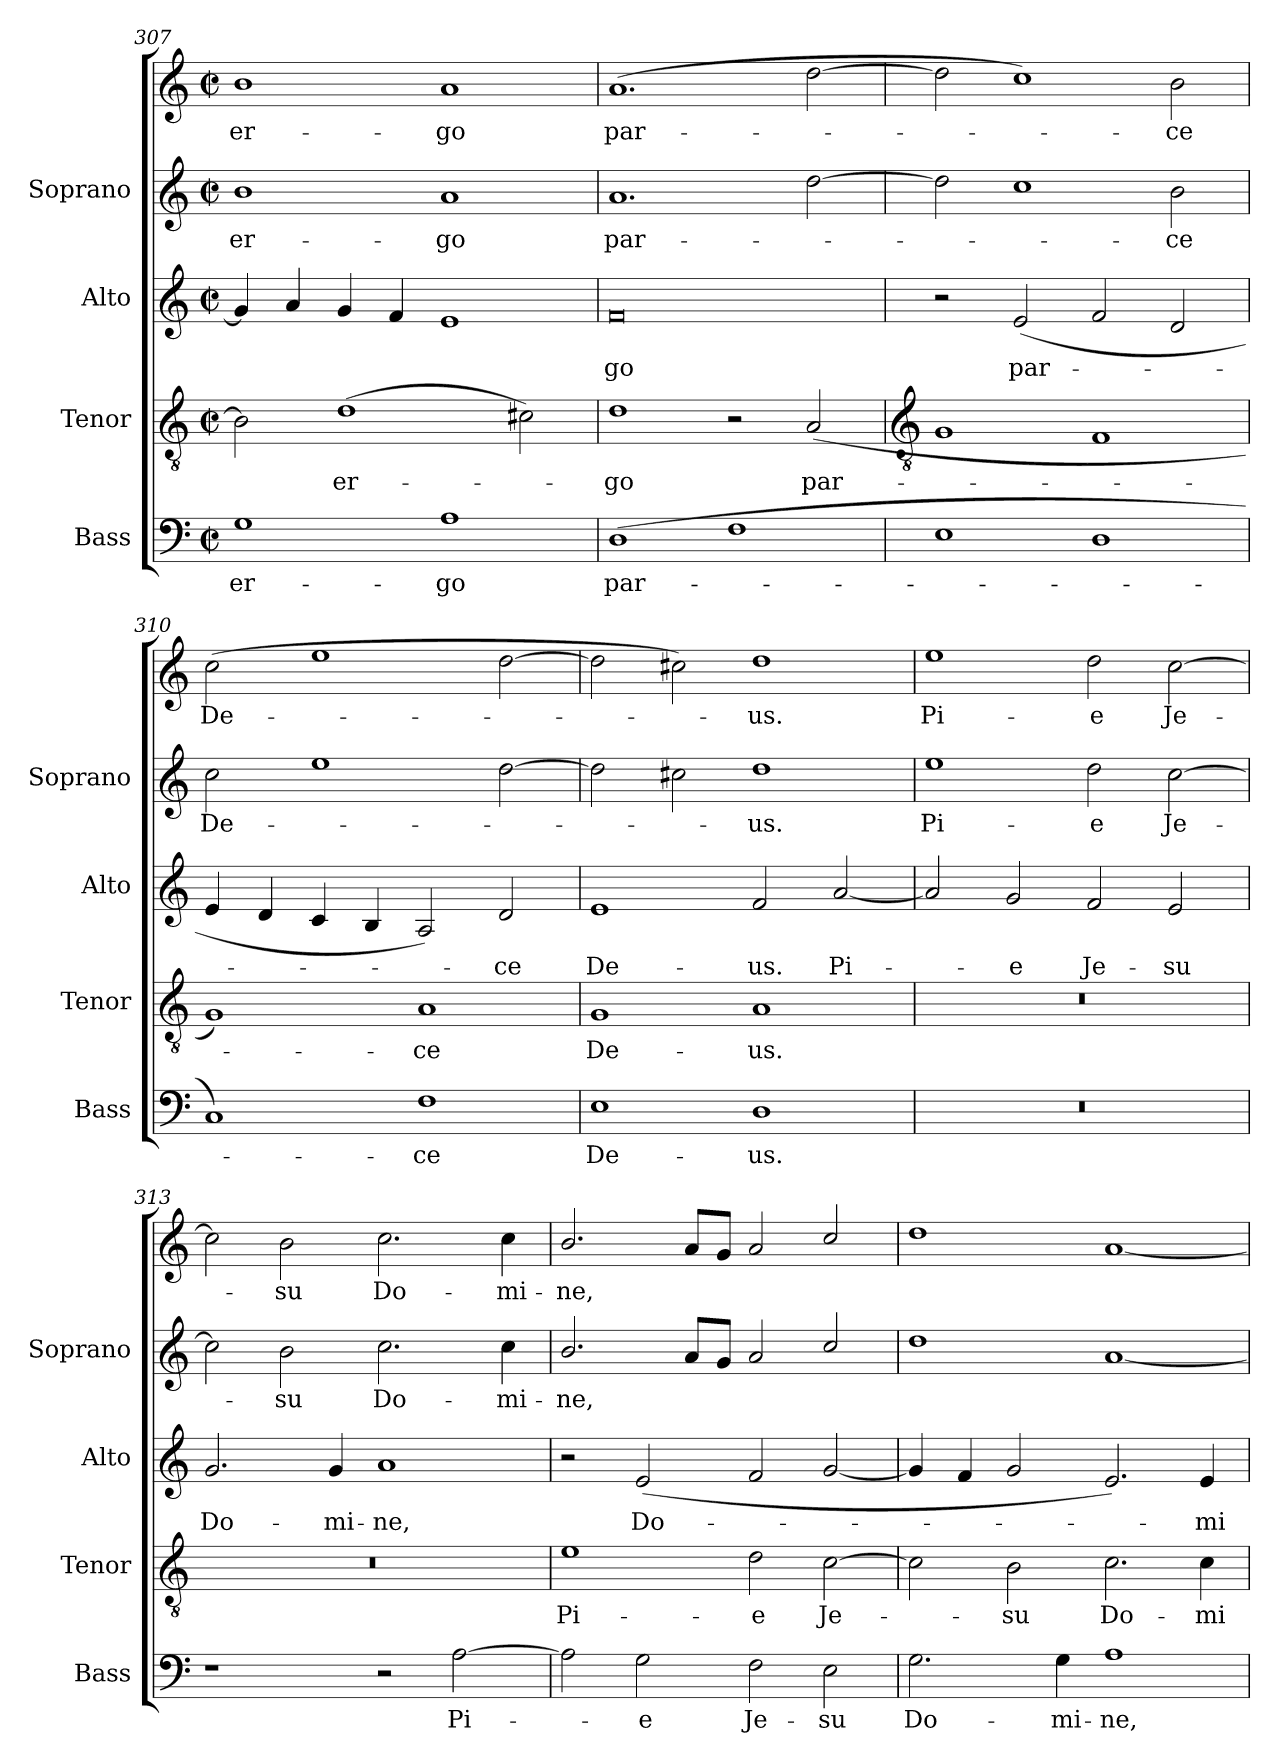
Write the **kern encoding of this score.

**kern	**text	**kern	**text	**kern	**text	**kern	**text	**kern	**text
*part4	*part4	*part3	*part3	*part2	*part2	*part1	*part1	*part1	*part1
*staff5	*staff5	*staff4	*staff4	*staff3	*staff3	*staff2	*staff2	*staff1	*staff1
*I"Bass	*	*I"Tenor	*	*I"Alto	*	*I"Soprano	*	*	*
*I'Bass	*	*I'Tenor	*	*I'Alto	*	*I'Soprano	*	*	*
*clefF4	*	*clefGv2	*	*clefG2	*	*clefG2	*	*clefG2	*
*k[]	*	*k[]	*	*k[]	*	*k[]	*	*k[]	*
*C:	*	*C:	*	*C:	*	*C:	*	*C:	*
*M4/2	*	*M4/2	*	*M4/2	*	*M4/2	*	*M4/2	*
*met(c|)	*	*met(c|)	*	*met(c|)	*	*met(c|)	*	*met(c|)	*
=307	=307	=307	=307	=307	=307	=307	=307	=307	=307
!	!LO:LY:b	!	!	!	!	!	!LO:LY:b	!	!LO:LY:b
1G	er-	2B]	.	4g]	.	1b	er-	1b	er-
.	.	.	.	4a	.	.	.	.	.
!	!	!	!LO:LY:b	!	!	!	!	!	!
.	.	(>1d	er-	4g	.	.	.	.	.
.	.	.	.	4f	.	.	.	.	.
!	!LO:LY:b	!	!	!	!	!	!LO:LY:b	!	!LO:LY:b
1A	-go	.	.	1e	.	1a	-go	1a	-go
.	.	2c#X)	.	.	.	.	.	.	.
=308	=308	=308	=308	=308	=308	=308	=308	=308	=308
!	!LO:LY:b	!	!LO:LY:b	!	!LO:LY:b	!	!LO:LY:b	!	!LO:LY:b
(>1D	par-	1d	go	0f	go	1.a	par-	(>1.a	par-
1F	.	2r	.	.	.	.	.	.	.
!	!	!	!LO:LY:b	!	!	!	!	!	!
.	.	(<2A	par-	.	.	[2dd	.	[2dd	.
!!LO:LB:g=z
=309	=309	=309	=309	=309	=309	=309	=309	=309	=309
*	*	*clefGv2	*	*	*	*	*	*	*
1E	.	1G	.	2r	.	2dd]	.	2dd]	.
!	!	!	!	!	!LO:LY:b	!	!	!	!
.	.	.	.	(<2e	par-	1cc	.	1cc)	.
1D	.	1F	.	2f	.	.	.	.	.
!	!	!	!	!	!	!	!LO:LY:b	!	!LO:LY:b
.	.	.	.	2d	.	2b	ce	2b	ce
=310	=310	=310	=310	=310	=310	=310	=310	=310	=310
!	!	!	!	!	!	!	!LO:LY:b	!	!LO:LY:b
1C)	.	1G)	.	4e	.	2cc	De-	(>2cc	De-
.	.	.	.	4d	.	.	.	.	.
.	.	.	.	4c	.	1ee	.	1ee	.
.	.	.	.	4B	.	.	.	.	.
!	!LO:LY:b	!	!LO:LY:b	!	!	!	!	!	!
1F	ce	1A	ce	2A)	.	.	.	.	.
!	!	!	!	!	!LO:LY:b	!	!	!	!
.	.	.	.	2d	ce	[2dd	.	[2dd	.
=311	=311	=311	=311	=311	=311	=311	=311	=311	=311
!	!LO:LY:b	!	!LO:LY:b	!	!LO:LY:b	!	!	!	!
1E	De-	1G	De-	1e	De-	2dd]	.	2dd]	.
.	.	.	.	.	.	2cc#X	.	2cc#X)	.
!	!LO:LY:b	!	!LO:LY:b	!	!LO:LY:b	!	!LO:LY:b	!	!LO:LY:b
1D	-us.	1A	-us.	2f	-us.	1dd	us.	1dd	us.
!	!	!	!	!	!LO:LY:b	!	!	!	!
.	.	.	.	[2a	Pi-	.	.	.	.
=312	=312	=312	=312	=312	=312	=312	=312	=312	=312
!	!	!	!	!	!	!	!LO:LY:b	!	!LO:LY:b
0r	.	0r	.	2a]	.	1ee	Pi-	1ee	Pi-
!	!	!	!	!	!LO:LY:b	!	!	!	!
.	.	.	.	2g	e	.	.	.	.
!	!	!	!	!	!LO:LY:b	!	!LO:LY:b	!	!LO:LY:b
.	.	.	.	2f	Je-	2dd	-e	2dd	-e
!	!	!	!	!	!LO:LY:b	!	!LO:LY:b	!	!LO:LY:b
.	.	.	.	2e	-su	[2cc	Je-	[2cc	Je-
=313	=313	=313	=313	=313	=313	=313	=313	=313	=313
!	!	!	!	!	!LO:LY:b	!	!	!	!
1r	.	0r	.	2.g	Do-	2cc]	.	2cc]	.
!	!	!	!	!	!	!	!LO:LY:b	!	!LO:LY:b
.	.	.	.	.	.	2b	su	2b	su
!	!	!	!	!	!LO:LY:b	!	!	!	!
.	.	.	.	4g	-mi-	.	.	.	.
!	!	!	!	!	!LO:LY:b	!	!LO:LY:b	!	!LO:LY:b
2r	.	.	.	1a	-ne,	2.cc	Do-	2.cc	Do-
!	!LO:LY:b	!	!	!	!	!	!	!	!
[2A	Pi-	.	.	.	.	.	.	.	.
!	!	!	!	!	!	!	!LO:LY:b	!	!LO:LY:b
.	.	.	.	.	.	4cc	-mi-	4cc	-mi-
=314	=314	=314	=314	=314	=314	=314	=314	=314	=314
!	!	!	!LO:LY:b	!	!	!	!LO:LY:b	!	!LO:LY:b
2A]	.	1e	Pi-	2r	.	2.b/	-ne,	2.b/	-ne,
!	!LO:LY:b	!	!	!	!LO:LY:b	!	!	!	!
2G	e	.	.	(<2e	Do-	.	.	.	.
.	.	.	.	.	.	8aL	.	8aL	.
.	.	.	.	.	.	8gJ	.	8gJ	.
!	!LO:LY:b	!	!LO:LY:b	!	!	!	!	!	!
2F	Je-	2d	-e	2f	.	2a	.	2a	.
!	!LO:LY:b	!	!LO:LY:b	!	!	!	!	!	!
2E	-su	[2c	Je-	[2g	.	2cc/	.	2cc/	.
=315	=315	=315	=315	=315	=315	=315	=315	=315	=315
!	!LO:LY:b	!	!	!	!	!	!	!	!
2.G	Do-	2c]	.	4g]	.	1dd/	.	1dd/	.
.	.	.	.	4f	.	.	.	.	.
!	!	!	!LO:LY:b	!	!	!	!	!	!
.	.	2B	su	2g	.	.	.	.	.
!	!LO:LY:b	!	!	!	!	!	!	!	!
4G	-mi-	.	.	.	.	.	.	.	.
!	!LO:LY:b	!	!LO:LY:b	!	!	!	!	!	!
1A	-ne,	2.c	Do-	2.e)	.	[1a	.	[1a	.
!	!	!	!LO:LY:b	!	!LO:LY:b	!	!	!	!
.	.	4c	-mi-	4e	mi-	.	.	.	.
=	=	=	=	=	=	=	=	=	=
*-	*-	*-	*-	*-	*-	*-	*-	*-	*-
